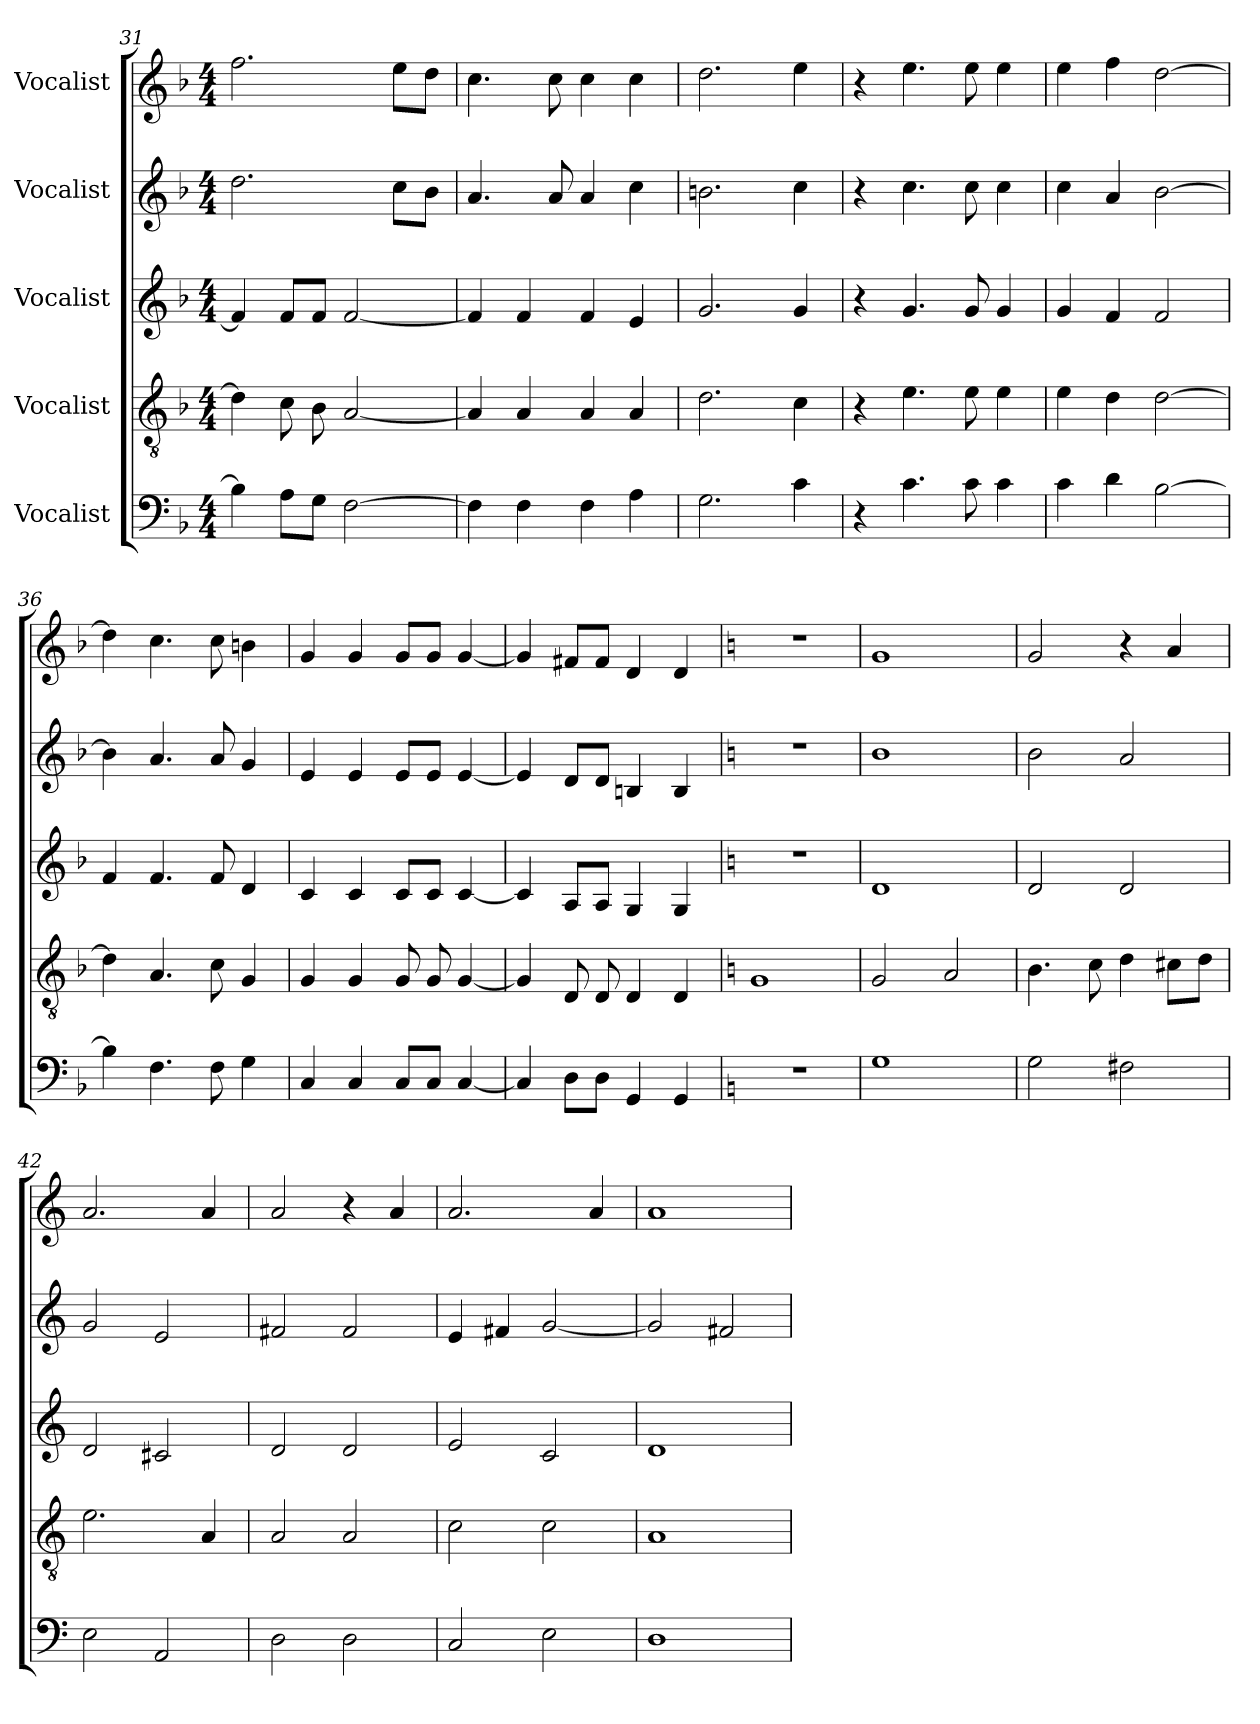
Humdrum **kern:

**kern	**kern	**kern	**kern	**kern
*part5	*part4	*part3	*part2	*part1
*staff5	*staff4	*staff3	*staff2	*staff1
*I"Vocalist	*I"Vocalist	*I"Vocalist	*I"Vocalist	*I"Vocalist
*clefF4	*clefGv2	*clefG2	*clefG2	*clefG2
*k[b-]	*k[b-]	*k[b-]	*k[b-]	*k[b-]
*M4/4	*M4/4	*M4/4	*M4/4	*M4/4
=31	=31	=31	=31	=31
4B-\]	4d\]	4f/]	2.dd\	2.ff\
8A\L	8c\	8f/L	.	.
8G\J	8B-\	8f/J	.	.
[2F\	[2A/	[2f/	.	.
.	.	.	8cc\L	8ee\L
.	.	.	8b-\J	8dd\J
=32	=32	=32	=32	=32
4F\]	4A/]	4f/]	4.a/	4.cc\
4F\	4A/	4f/	.	.
.	.	.	8a/	8cc\
4F\	4A/	4f/	4a/	4cc\
4A\	4A/	4e/	4cc\	4cc\
=33	=33	=33	=33	=33
2.G\	2.d\	2.g/	2.bn\	2.dd\
4c\	4c\	4g/	4cc\	4ee\
=34	=34	=34	=34	=34
4r	4r	4r	4r	4r
4.c\	4.e\	4.g/	4.cc\	4.ee\
8c\	8e\	8g/	8cc\	8ee\
4c\	4e\	4g/	4cc\	4ee\
=35	=35	=35	=35	=35
4c\	4e\	4g/	4cc\	4ee\
4d\	4d\	4f/	4a/	4ff\
[2B-\	[2d\	2f/	[2b-\	[2dd\
=36	=36	=36	=36	=36
4B-\]	4d\]	4f/	4b-\]	4dd\]
4.F\	4.A/	4.f/	4.a/	4.cc\
8F\	8c\	8f/	8a/	8cc\
4G\	4G/	4d/	4g/	4bn\
=37	=37	=37	=37	=37
4C/	4G/	4c/	4e/	4g/
4C/	4G/	4c/	4e/	4g/
8C/L	8G/	8c/L	8e/L	8g/L
8C/J	8G/	8c/J	8e/J	8g/J
[4C/	[4G/	[4c/	[4e/	[4g/
=38	=38	=38	=38	=38
4C/]	4G/]	4c/]	4e/]	4g/]
8D\L	8D/	8A/L	8d/L	8f#X/L
8D\J	8D/	8A/J	8d/J	8f#/J
4GG/	4D/	4G/	4Bn/	4d/
4GG/	4D/	4G/	4B/	4d/
=39	=39	=39	=39	=39
*k[]	*k[]	*k[]	*k[]	*k[]
1r	1G	1r	1r	1r
=40	=40	=40	=40	=40
1G	2G/	1d	1b	1g
.	2A/	.	.	.
=41	=41	=41	=41	=41
2G\	4.B\	2d/	2b\	2g/
.	8c\	.	.	.
2F#X\	4d\	2d/	2a/	4r
.	8c#X\L	.	.	4a/
.	8d\J	.	.	.
=42	=42	=42	=42	=42
2E\	2.e\	2d/	2g/	2.a/
2AA/	.	2c#X/	2e/	.
.	4A/	.	.	4a/
=43	=43	=43	=43	=43
2D\	2A/	2d/	2f#X/	2a/
2D\	2A/	2d/	2f#/	4r
.	.	.	.	4a/
=44	=44	=44	=44	=44
2C/	2c\	2e/	4e/	2.a/
.	.	.	4f#X/	.
2E\	2c\	2c/	[2g/	.
.	.	.	.	4a/
=45	=45	=45	=45	=45
1D	1A	1d	2g/]	1a
.	.	.	2f#X/	.
=	=	=	=	=
*-	*-	*-	*-	*-
